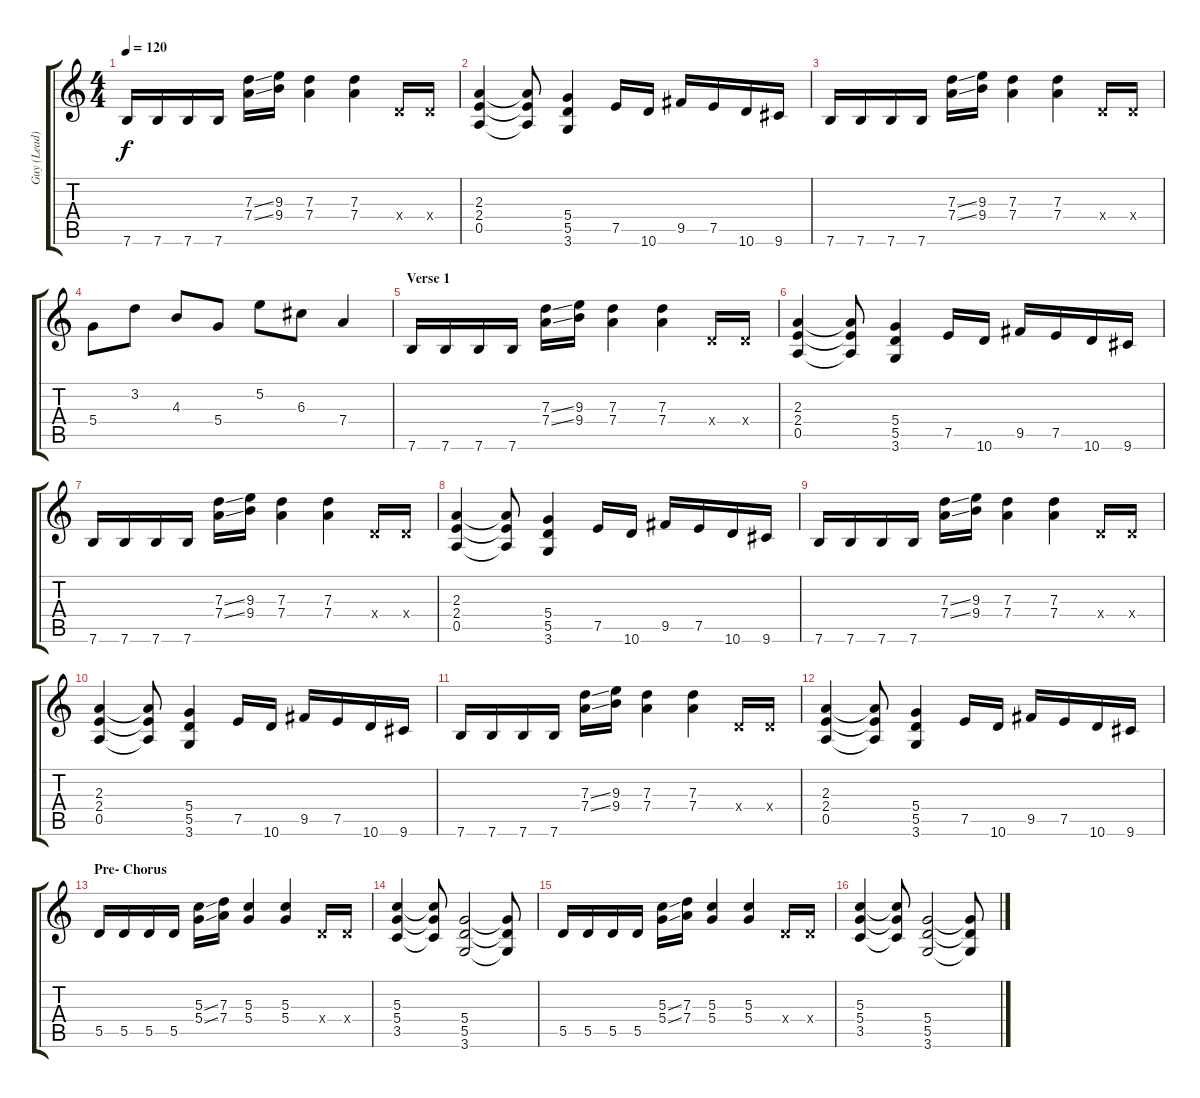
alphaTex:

\track ("Guy (Lead)" "Guy (Lead)") {instrument distortionguitar}
\staff {score tabs}
\tuning (E4 B3 G3 D3 A2 E2) {hide}
\ts (4 4)
\tempo 120
\clef g2
\ks c
7.6.16{dy f} 7.6.16 7.6.16 7.6.16 (7.3{ss} 7.4{ss}).16 (9.3 9.4).16 (7.3 7.4).4 (7.3 7.4).4 0.4{x}.16 0.4{x}.16 |
(2.3 2.4 0.5).4 (2.3{t} 2.4{t} 0.5{t}).8 (5.4 5.5 3.6).4 7.5.16 10.6.16 9.5.16 7.5.16 10.6.16 9.6.16 |
7.6.16 7.6.16 7.6.16 7.6.16 (7.3{ss} 7.4{ss}).16 (9.3 9.4).16 (7.3 7.4).4 (7.3 7.4).4 0.4{x}.16 0.4{x}.16 |
5.4.8 3.2.8 4.3.8 5.4.8 5.2.8 6.3.8 7.4.4 |
\section ("" "Verse 1")
7.6.16 7.6.16 7.6.16 7.6.16 (7.3{ss} 7.4{ss}).16 (9.3 9.4).16 (7.3 7.4).4 (7.3 7.4).4 0.4{x}.16 0.4{x}.16 |
(2.3 2.4 0.5).4 (2.3{t} 2.4{t} 0.5{t}).8 (5.4 5.5 3.6).4 7.5.16 10.6.16 9.5.16 7.5.16 10.6.16 9.6.16 |
7.6.16 7.6.16 7.6.16 7.6.16 (7.3{ss} 7.4{ss}).16 (9.3 9.4).16 (7.3 7.4).4 (7.3 7.4).4 0.4{x}.16 0.4{x}.16 |
(2.3 2.4 0.5).4 (2.3{t} 2.4{t} 0.5{t}).8 (5.4 5.5 3.6).4 7.5.16 10.6.16 9.5.16 7.5.16 10.6.16 9.6.16 |
7.6.16 7.6.16 7.6.16 7.6.16 (7.3{ss} 7.4{ss}).16 (9.3 9.4).16 (7.3 7.4).4 (7.3 7.4).4 0.4{x}.16 0.4{x}.16 |
(2.3 2.4 0.5).4 (2.3{t} 2.4{t} 0.5{t}).8 (5.4 5.5 3.6).4 7.5.16 10.6.16 9.5.16 7.5.16 10.6.16 9.6.16 |
7.6.16 7.6.16 7.6.16 7.6.16 (7.3{ss} 7.4{ss}).16 (9.3 9.4).16 (7.3 7.4).4 (7.3 7.4).4 0.4{x}.16 0.4{x}.16 |
(2.3 2.4 0.5).4 (2.3{t} 2.4{t} 0.5{t}).8 (5.4 5.5 3.6).4 7.5.16 10.6.16 9.5.16 7.5.16 10.6.16 9.6.16 |
\section ("" "Pre- Chorus")
5.5.16 5.5.16 5.5.16 5.5.16 (5.3{ss} 5.4{ss}).16 (7.3 7.4).16 (5.3 5.4).4 (5.3 5.4).4 0.4{x}.16 0.4{x}.16 |
(5.3 5.4 3.5).4 (5.3{t} 5.4{t} 3.5{t}).8 (5.4 5.5 3.6).2 (5.4{t} 5.5{t} 3.6{t}).8 |
5.5.16 5.5.16 5.5.16 5.5.16 (5.3{ss} 5.4{ss}).16 (7.3 7.4).16 (5.3 5.4).4 (5.3 5.4).4 0.4{x}.16 0.4{x}.16 |
(5.3 5.4 3.5).4 (5.3{t} 5.4{t} 3.5{t}).8 (5.4 5.5 3.6).2 (5.4{t} 5.5{t} 3.6{t}).8
